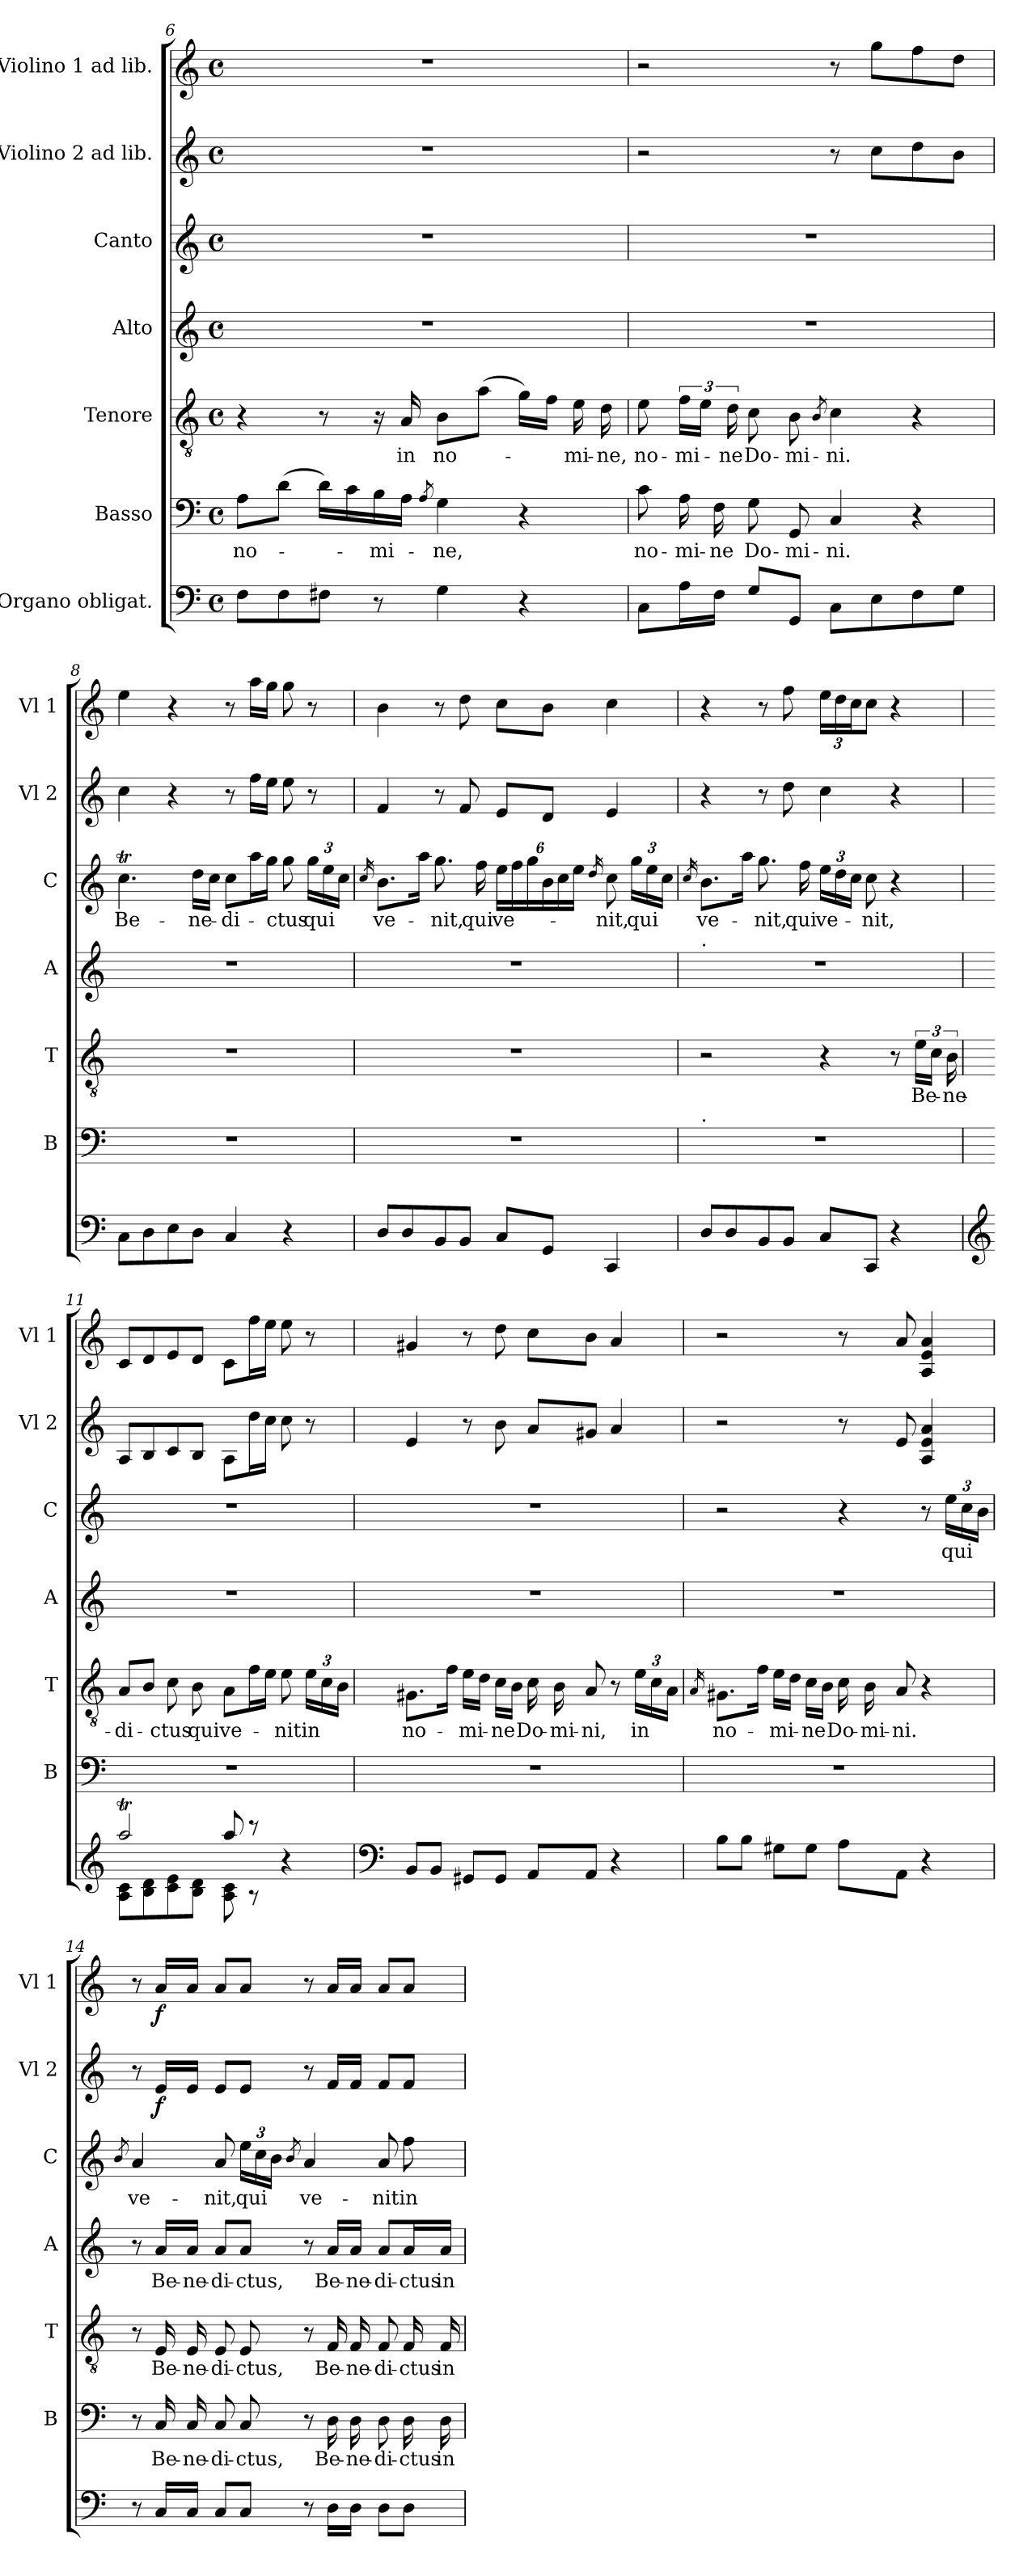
**kern	**kern	**text	**kern	**text	**kern	**text	**kern	**text	**kern	**dynam	**kern	**dynam
*part7	*part6	*part6	*part5	*part5	*part4	*part4	*part3	*part3	*part2	*part2	*part1	*part1
*staff7	*staff6	*staff6	*staff5	*staff5	*staff4	*staff4	*staff3	*staff3	*staff2	*staff2	*staff1	*staff1
*I"Organo obligat.	*I"Basso	*	*I"Tenore	*	*I"Alto	*	*I"Canto	*	*I"Violino 2 ad lib.	*	*I"Violino 1 ad lib.	*
*	*I'B	*	*I'T	*	*I'A	*	*I'C	*	*I'Vl 2	*	*I'Vl 1	*
*clefF4	*clefF4	*	*clefGv2	*	*clefG2	*	*clefG2	*	*clefG2	*	*clefG2	*
*k[]	*k[]	*	*k[]	*	*k[]	*	*k[]	*	*k[]	*	*k[]	*
*M4/4	*M4/4	*	*M4/4	*	*M4/4	*	*M4/4	*	*M4/4	*	*M4/4	*
*met(c)	*met(c)	*	*met(c)	*	*met(c)	*	*met(c)	*	*met(c)	*	*met(c)	*
=6	=6	=6	=6	=6	=6	=6	=6	=6	=6	=6	=6	=6
!	!	!LO:LY:b	!	!	!	!	!	!	!	!	!	!
8F\L	8A\L	no-	4r	.	1r	.	1r	.	1r	.	1r	.
8F\	(>8d\J	.	.	.	.	.	.	.	.	.	.	.
8F#X\J	16d\LL)	.	8r	.	.	.	.	.	.	.	.	.
.	16c\	.	.	.	.	.	.	.	.	.	.	.
!	!	!LO:LY:b	!	!	!	!	!	!	!	!	!	!
8r	16B\	-mi-	16r	.	.	.	.	.	.	.	.	.
!	!	!	!	!LO:LY:b	!	!	!	!	!	!	!	!
.	16A\JJ	.	16A/	in	.	.	.	.	.	.	.	.
.	8qA/	.	.	.	.	.	.	.	.	.	.	.
!	!	!LO:LY:b	!	!LO:LY:b	!	!	!	!	!	!	!	!
4G\	4G\	-ne,	8B\L	no-	.	.	.	.	.	.	.	.
.	.	.	(>8a\J	.	.	.	.	.	.	.	.	.
4r	4r	.	16g\LL)	.	.	.	.	.	.	.	.	.
.	.	.	16f\JJ	.	.	.	.	.	.	.	.	.
!	!	!	!	!LO:LY:b	!	!	!	!	!	!	!	!
.	.	.	16e\	-mi-	.	.	.	.	.	.	.	.
!	!	!	!	!LO:LY:b	!	!	!	!	!	!	!	!
.	.	.	16d\	-ne,	.	.	.	.	.	.	.	.
=7	=7	=7	=7	=7	=7	=7	=7	=7	=7	=7	=7	=7
!	!	!LO:LY:b	!	!LO:LY:b	!	!	!	!	!	!	!	!
8C\L	8c\	no-	8e\	no-	1r	.	1r	.	2r	.	2r	.
!	!	!LO:LY:b	!	!LO:LY:b	!	!	!	!	!	!	!	!
16A\L	16A\	-mi-	24f\LL	-mi-	.	.	.	.	.	.	.	.
.	.	.	24e\JJ	.	.	.	.	.	.	.	.	.
!	!	!LO:LY:b	!	!	!	!	!	!	!	!	!	!
16F\JJ	16F\	-ne	.	.	.	.	.	.	.	.	.	.
!	!	!	!	!LO:LY:b	!	!	!	!	!	!	!	!
.	.	.	24d\	-ne	.	.	.	.	.	.	.	.
!	!	!LO:LY:b	!	!LO:LY:b	!	!	!	!	!	!	!	!
8G/L	8G\	Do-	8c\	Do-	.	.	.	.	.	.	.	.
!	!	!LO:LY:b	!	!LO:LY:b	!	!	!	!	!	!	!	!
8GG/J	8GG/	-mi-	8B\	-mi-	.	.	.	.	.	.	.	.
.	.	.	8qB/	.	.	.	.	.	.	.	.	.
!	!	!LO:LY:b	!	!LO:LY:b	!	!	!	!	!	!	!	!
8C\L	4C/	-ni.	4c\	-ni.	.	.	.	.	8r	.	8r	.
8E\	.	.	.	.	.	.	.	.	8cc\L	.	8gg\L	.
8F\	4r	.	4r	.	.	.	.	.	8dd\	.	8ff\	.
8G\J	.	.	.	.	.	.	.	.	8b\J	.	8dd\J	.
!!LO:LB:g=z
=8	=8	=8	=8	=8	=8	=8	=8	=8	=8	=8	=8	=8
!	!	!	!	!	!	!	!	!LO:LY:b	!	!	!	!
8C\L	1r	.	1r	.	1r	.	4.ccT\	Be-	4cc\	.	4ee\	.
8D\	.	.	.	.	.	.	.	.	.	.	.	.
8E\	.	.	.	.	.	.	.	.	4r	.	4r	.
!	!	!	!	!	!	!	!	!LO:LY:b	!	!	!	!
8D\J	.	.	.	.	.	.	16dd\LL	-ne-	.	.	.	.
.	.	.	.	.	.	.	16cc\JJ	.	.	.	.	.
!	!	!	!	!	!	!	!	!LO:LY:b	!	!	!	!
4C/	.	.	.	.	.	.	8cc\L	-di-	8r	.	8r	.
.	.	.	.	.	.	.	16aa\L	.	16ff\LL	.	16aa\LL	.
.	.	.	.	.	.	.	16gg\JJ	.	16ee\JJ	.	16gg\JJ	.
!	!	!	!	!	!	!	!	!LO:LY:b	!	!	!	!
4r	.	.	.	.	.	.	8gg\	-ctus	8ee\	.	8gg\	.
*	*	*	*	*	*	*	*Xbrackettup	*	*	*	*	*
!	!	!	!	!	!	!	!	!LO:LY:b	!	!	!	!
.	.	.	.	.	.	.	24gg\LL	qui	8r	.	8r	.
.	.	.	.	.	.	.	24ee\	.	.	.	.	.
.	.	.	.	.	.	.	24cc\JJ	.	.	.	.	.
=9	=9	=9	=9	=9	=9	=9	=9	=9	=9	=9	=9	=9
.	.	.	.	.	.	.	16qcc/	.	.	.	.	.
!	!	!	!	!	!	!	!	!LO:LY:b	!	!	!	!
8D/L	1r	.	1r	.	1r	.	8.b\L	ve-	4f/	.	4b\	.
8D/	.	.	.	.	.	.	.	.	.	.	.	.
.	.	.	.	.	.	.	16aa\Jk	.	.	.	.	.
!	!	!	!	!	!	!	!	!LO:LY:b	!	!	!	!
8BB/	.	.	.	.	.	.	8.gg\	-nit,	8r	.	8r	.
8BB/J	.	.	.	.	.	.	.	.	8f/	.	8dd\	.
!	!	!	!	!	!	!	!	!LO:LY:b	!	!	!	!
.	.	.	.	.	.	.	16ff\	qui	.	.	.	.
!	!	!	!	!	!	!	!	!LO:LY:b	!	!	!	!
8C/L	.	.	.	.	.	.	24ee\LL	ve-	8e/L	.	8cc\L	.
.	.	.	.	.	.	.	24ff\	.	.	.	.	.
.	.	.	.	.	.	.	24gg\	.	.	.	.	.
8GG/J	.	.	.	.	.	.	24b\	.	8d/J	.	8b\J	.
.	.	.	.	.	.	.	24cc\	.	.	.	.	.
.	.	.	.	.	.	.	24ee\JJ	.	.	.	.	.
.	.	.	.	.	.	.	16qdd/	.	.	.	.	.
!	!	!	!	!	!	!	!	!LO:LY:b	!	!	!	!
4CC/	.	.	.	.	.	.	8cc\	-nit,	4e/	.	4cc\	.
!	!	!	!	!	!	!	!	!LO:LY:b	!	!	!	!
.	.	.	.	.	.	.	24gg\LL	qui	.	.	.	.
.	.	.	.	.	.	.	24ee\	.	.	.	.	.
.	.	.	.	.	.	.	24cc\JJ	.	.	.	.	.
!!LO:PB:g=z
=10	=10	=10	=10	=10	=10	=10	=10	=10	=10	=10	=10	=10
.	.	.	.	.	.	.	16qcc/	.	.	.	.	.
!	!	!	!	!	!LO:TX:a:t=.	!	!	!	!	!	!	!
!	!LO:TX:a:t=.	!	!	!	!	!	!	!	!	!	!	!
!	!	!	!	!	!	!	!	!LO:LY:b	!	!	!	!
8D/L	1r	.	2r	.	1r	.	8.b\L	ve-	4r	.	4r	.
8D/	.	.	.	.	.	.	.	.	.	.	.	.
.	.	.	.	.	.	.	16aa\Jk	.	.	.	.	.
!	!	!	!	!	!	!	!	!LO:LY:b	!	!	!	!
8BB/	.	.	.	.	.	.	8.gg\	-nit,	8r	.	8r	.
8BB/J	.	.	.	.	.	.	.	.	8dd\	.	8ff\	.
!	!	!	!	!	!	!	!	!LO:LY:b	!	!	!	!
.	.	.	.	.	.	.	16ff\	qui	.	.	.	.
!	!	!	!	!	!	!	!	!LO:LY:b	!	!	!	!
*	*	*	*	*	*	*	*	*	*	*	*Xbrackettup	*
8C/L	.	.	4r	.	.	.	24ee\LL	ve-	4cc\	.	24ee\LL	.
.	.	.	.	.	.	.	24dd\	.	.	.	24dd\	.
.	.	.	.	.	.	.	24cc\JJ	.	.	.	24cc\J	.
!	!	!	!	!	!	!	!	!LO:LY:b	!	!	!	!
8CC/J	.	.	.	.	.	.	8cc\	-nit,	.	.	8cc\J	.
4r	.	.	8r	.	.	.	4r	.	4r	.	4r	.
!	!	!	!	!LO:LY:b	!	!	!	!	!	!	!	!
.	.	.	24e\LL	Be-	.	.	.	.	.	.	.	.
.	.	.	24c\JJ	.	.	.	.	.	.	.	.	.
!	!	!	!	!LO:LY:b	!	!	!	!	!	!	!	!
.	.	.	24B\	ne-	.	.	.	.	.	.	.	.
=11	=11	=11	=11	=11	=11	=11	=11	=11	=11	=11	=11	=11
*clefG2	*	*	*	*	*	*	*	*	*	*	*	*
*^	*	*	*	*	*	*	*	*	*	*	*	*
!	!	!	!	!	!LO:LY:b	!	!	!	!	!	!	!	!
2aaT/	8A\ 8c\L	1r	.	8A/L	-di-	1r	.	1r	.	8A/L	.	8c/L	.
.	8B\ 8d\	.	.	8B/J	.	.	.	.	.	8B/	.	8d/	.
!	!	!	!	!	!LO:LY:b	!	!	!	!	!	!	!	!
.	8c\ 8e\	.	.	8c\	-ctus	.	.	.	.	8c/	.	8e/	.
!	!	!	!	!	!LO:LY:b	!	!	!	!	!	!	!	!
.	8B\ 8d\J	.	.	8B\	qui	.	.	.	.	8B/J	.	8d/J	.
!	!	!	!	!	!LO:LY:b	!	!	!	!	!	!	!	!
8aa/	8A\ 8c\	.	.	8A\L	ve-	.	.	.	.	8A/L	.	8c/L	.
8r	8r	.	.	16f\L	.	.	.	.	.	16dd\L	.	16ff\L	.
.	.	.	.	16e\JJ	.	.	.	.	.	16cc\JJ	.	16ee\JJ	.
!	!	!	!	!	!LO:LY:b	!	!	!	!	!	!	!	!
4r	4ryy	.	.	8e\	-nit	.	.	.	.	8cc\	.	8ee\	.
*	*	*	*	*Xbrackettup	*	*	*	*	*	*	*	*	*
!	!	!	!	!	!LO:LY:b	!	!	!	!	!	!	!	!
.	.	.	.	24e\LL	in	.	.	.	.	8r	.	8r	.
.	.	.	.	24c\	.	.	.	.	.	.	.	.	.
.	.	.	.	24B\JJ	.	.	.	.	.	.	.	.	.
*v	*v	*	*	*	*	*	*	*	*	*	*	*	*
!!LO:LB:g=z
=12	=12	=12	=12	=12	=12	=12	=12	=12	=12	=12	=12	=12
*clefF4	*	*	*	*	*	*	*	*	*	*	*	*
!	!	!	!	!LO:LY:b	!	!	!	!	!	!	!	!
8BB/L	1r	.	8.G#X\L	no-	1r	.	1r	.	4e/	.	4g#X/	.
8BB/J	.	.	.	.	.	.	.	.	.	.	.	.
.	.	.	16f\Jk	.	.	.	.	.	.	.	.	.
!	!	!	!	!LO:LY:b	!	!	!	!	!	!	!	!
8GG#X/L	.	.	16e\LL	-mi-	.	.	.	.	8r	.	8r	.
.	.	.	16d\JJ	.	.	.	.	.	.	.	.	.
!	!	!	!	!LO:LY:b	!	!	!	!	!	!	!	!
8GG#/J	.	.	16c\LL	-ne	.	.	.	.	8b\	.	8dd\	.
.	.	.	16B\JJ	.	.	.	.	.	.	.	.	.
!	!	!	!	!LO:LY:b	!	!	!	!	!	!	!	!
8AA/L	.	.	16c\	Do-	.	.	.	.	8a/L	.	8cc\L	.
!	!	!	!	!LO:LY:b	!	!	!	!	!	!	!	!
.	.	.	16B\	-mi-	.	.	.	.	.	.	.	.
!	!	!	!	!LO:LY:b	!	!	!	!	!	!	!	!
8AA/J	.	.	8A/	-ni,	.	.	.	.	8g#X/J	.	8b\J	.
4r	.	.	8r	.	.	.	.	.	4a/	.	4a/	.
!	!	!	!	!LO:LY:b	!	!	!	!	!	!	!	!
.	.	.	24e\LL	in	.	.	.	.	.	.	.	.
.	.	.	24c\	.	.	.	.	.	.	.	.	.
.	.	.	24A\JJ	.	.	.	.	.	.	.	.	.
=13	=13	=13	=13	=13	=13	=13	=13	=13	=13	=13	=13	=13
.	.	.	16qA/	.	.	.	.	.	.	.	.	.
!	!	!	!	!LO:LY:b	!	!	!	!	!	!	!	!
8B\L	1r	.	8.G#X\L	no-	1r	.	2r	.	2r	.	2r	.
8B\J	.	.	.	.	.	.	.	.	.	.	.	.
.	.	.	16f\Jk	.	.	.	.	.	.	.	.	.
!	!	!	!	!LO:LY:b	!	!	!	!	!	!	!	!
8G#X\L	.	.	16e\LL	-mi-	.	.	.	.	.	.	.	.
.	.	.	16d\JJ	.	.	.	.	.	.	.	.	.
!	!	!	!	!LO:LY:b	!	!	!	!	!	!	!	!
8G#\J	.	.	16c\LL	-ne	.	.	.	.	.	.	.	.
.	.	.	16B\JJ	.	.	.	.	.	.	.	.	.
!	!	!	!	!LO:LY:b	!	!	!	!	!	!	!	!
8A\L	.	.	16c\	Do-	.	.	4r	.	8r	.	8r	.
!	!	!	!	!LO:LY:b	!	!	!	!	!	!	!	!
.	.	.	16B\	-mi-	.	.	.	.	.	.	.	.
!	!	!	!	!LO:LY:b	!	!	!	!	!	!	!	!
8AA\J	.	.	8A/	-ni.	.	.	.	.	8e/	.	8a/	.
4r	.	.	4r	.	.	.	8r	.	4A/ 4e/ 4a/	.	4A/ 4e/ 4a/	.
!	!	!	!	!	!	!	!	!LO:LY:b	!	!	!	!
.	.	.	.	.	.	.	24ee\LL	qui	.	.	.	.
.	.	.	.	.	.	.	24cc\	.	.	.	.	.
.	.	.	.	.	.	.	24b\JJ	.	.	.	.	.
!!LO:PB:g=z
=14	=14	=14	=14	=14	=14	=14	=14	=14	=14	=14	=14	=14
.	.	.	.	.	.	.	8qb/	.	.	.	.	.
!	!	!	!	!	!	!	!	!LO:LY:b	!	!	!	!
8r	8r	.	8r	.	8r	.	4a/	ve-	8r	.	8r	.
!	!	!LO:LY:b	!	!LO:LY:b	!	!LO:LY:b	!	!	!	!LO:DY:b	!	!LO:DY:b
16C/LL	16C/	Be-	16E/	Be-	16a/LL	Be-	.	.	16e/LL	f	16a/LL	f
!	!	!LO:LY:b	!	!LO:LY:b	!	!LO:LY:b	!	!	!	!	!	!
16C/JJ	16C/	-ne-	16E/	-ne-	16a/JJ	-ne-	.	.	16e/JJ	.	16a/JJ	.
!	!	!LO:LY:b	!	!LO:LY:b	!	!LO:LY:b	!	!LO:LY:b	!	!	!	!
8C/L	8C/	-di-	8E/	-di-	8a/L	-di-	8a/	-nit,	8e/L	.	8a/L	.
!	!	!LO:LY:b	!	!LO:LY:b	!	!LO:LY:b	!	!LO:LY:b	!	!	!	!
8C/J	8C/	-ctus,	8E/	-ctus,	8a/J	-ctus,	24ee\LL	qui	8e/J	.	8a/J	.
.	.	.	.	.	.	.	24cc\	.	.	.	.	.
.	.	.	.	.	.	.	24b\JJ	.	.	.	.	.
.	.	.	.	.	.	.	8qb/	.	.	.	.	.
!	!	!	!	!	!	!	!	!LO:LY:b	!	!	!	!
8r	8r	.	8r	.	8r	.	4a/	ve-	8r	.	8r	.
!	!	!LO:LY:b	!	!LO:LY:b	!	!LO:LY:b	!	!	!	!	!	!
16D\LL	16D\	Be-	16F/	Be-	16a/LL	Be-	.	.	16f/LL	.	16a/LL	.
!	!	!LO:LY:b	!	!LO:LY:b	!	!LO:LY:b	!	!	!	!	!	!
16D\JJ	16D\	-ne-	16F/	-ne-	16a/JJ	-ne-	.	.	16f/JJ	.	16a/JJ	.
!	!	!LO:LY:b	!	!LO:LY:b	!	!LO:LY:b	!	!LO:LY:b	!	!	!	!
8D\L	8D\	-di-	8F/	-di-	8a/L	-di-	8a/	-nit	8f/L	.	8a/L	.
!	!	!LO:LY:b	!	!LO:LY:b	!	!LO:LY:b	!	!LO:LY:b	!	!	!	!
8D\J	16D\	-ctus	16F/	-ctus	16a/L	-ctus	8ff\	in	8f/J	.	8a/J	.
!	!	!LO:LY:b	!	!LO:LY:b	!	!LO:LY:b	!	!	!	!	!	!
.	16D\	in	16F/	in	16a/JJ	in	.	.	.	.	.	.
=	=	=	=	=	=	=	=	=	=	=	=	=
*-	*-	*-	*-	*-	*-	*-	*-	*-	*-	*-	*-	*-
